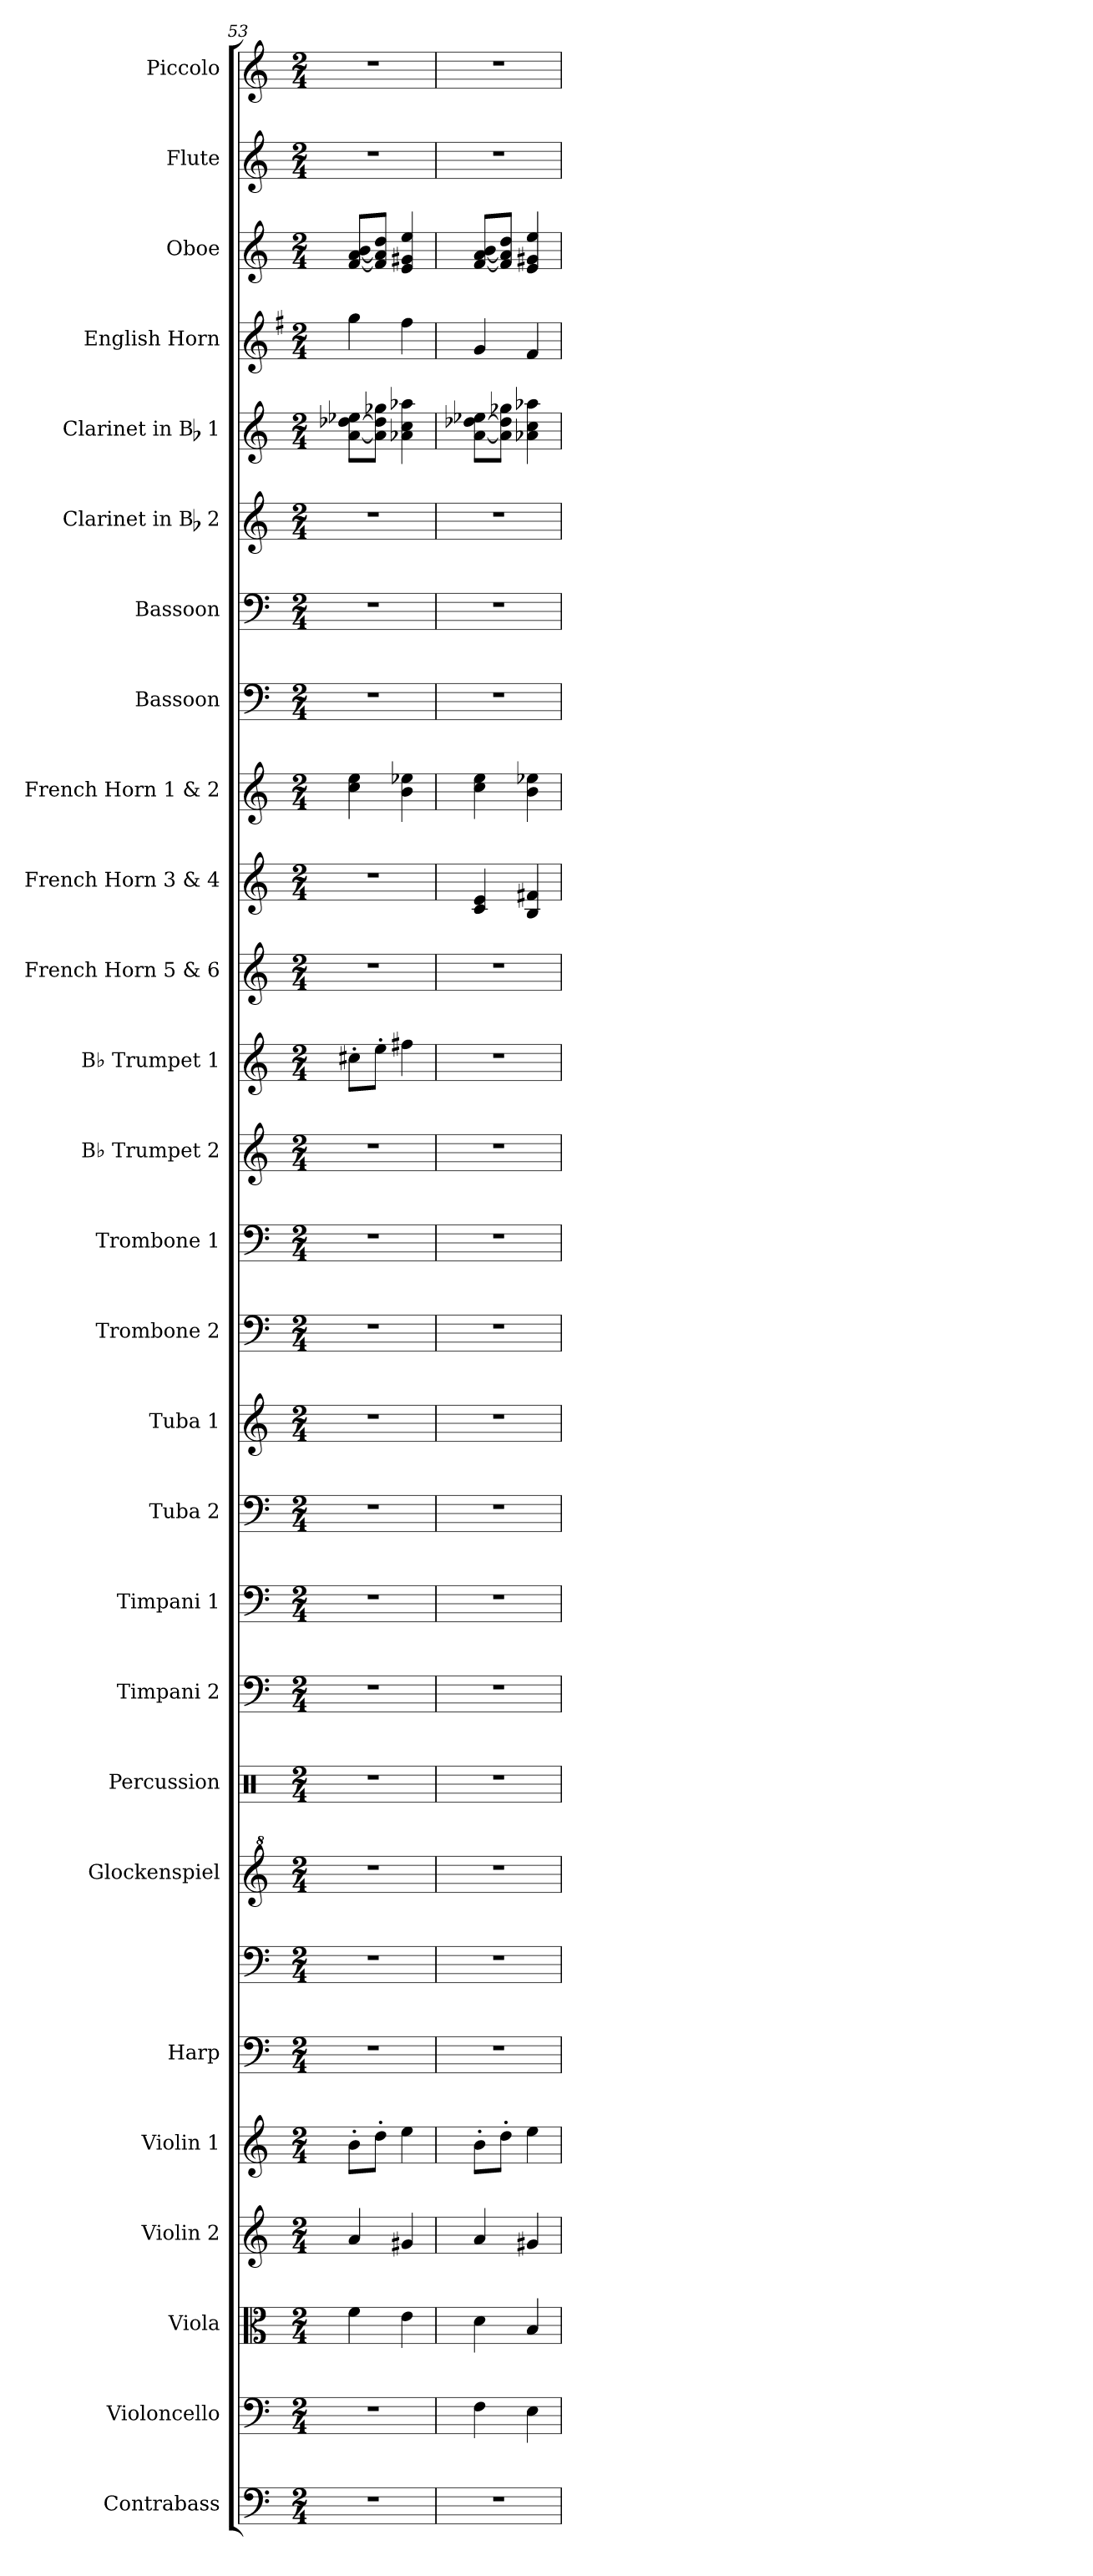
**kern	**kern	**kern	**kern	**kern	**kern	**kern	**kern	**kern	**kern	**kern	**kern	**kern	**kern	**kern	**kern	**kern	**kern	**kern	**kern	**kern	**kern	**kern	**kern	**kern	**kern	**kern	**kern
*part27	*part26	*part25	*part24	*part23	*part22	*part22	*part21	*part20	*part19	*part18	*part17	*part16	*part15	*part14	*part13	*part12	*part11	*part10	*part9	*part8	*part7	*part6	*part5	*part4	*part3	*part2	*part1
*staff28	*staff27	*staff26	*staff25	*staff24	*staff23	*staff22	*staff21	*staff20	*staff19	*staff18	*staff17	*staff16	*staff15	*staff14	*staff13	*staff12	*staff11	*staff10	*staff9	*staff8	*staff7	*staff6	*staff5	*staff4	*staff3	*staff2	*staff1
*I"Contrabass	*I"Violoncello	*I"Viola	*I"Violin 2	*I"Violin 1	*I"Harp	*	*I"Glockenspiel	*I"Percussion	*I"Timpani 2	*I"Timpani 1	*I"Tuba 2	*I"Tuba 1	*I"Trombone 2	*I"Trombone 1	*I"B♭ Trumpet 2	*I"B♭ Trumpet 1	*I"French Horn 5 &amp; 6	*I"French Horn 3 &amp; 4	*I"French Horn 1 &amp; 2	*I"Bassoon	*I"Bassoon	*I"Clarinet in Bb 2	*I"Clarinet in Bb 1	*I"English Horn	*I"Oboe	*I"Flute	*I"Piccolo
*I'Cbs.	*I'Vlc.	*I'Vla.	*I'Vln. 2	*I'Vln. 1	*I'Hrp.	*	*I'Glk.	*I'Perc.	*I'Timp. 2	*I'Timp. 1	*I'Tba. 2	*I'Tba. 1	*I'Tbn. 2	*I'Tbn. 1	*I'B♭ Tpt. 2	*I'B♭ Tpt. 1	*I'F Hn. 5 &amp; 6	*I'F Hn. 3 &amp; 4	*I'F Hn. 1 &amp; 2	*I'Bsn.	*I'Bsn.	*	*	*I'Eng Hn.	*I'Ob.	*I'Fl.	*I'Pic.
*clefF4	*clefF4	*clefC3	*clefG2	*clefG2	*clefF4	*clefF4	*clefG^2	*clefX	*clefF4	*clefF4	*clefF4	*clefG2	*clefF4	*clefF4	*clefG2	*clefG2	*clefG2	*clefG2	*clefG2	*clefF4	*clefF4	*clefG2	*clefG2	*clefG2	*clefG2	*clefG2	*clefG2
*	*	*	*	*	*	*	*	*	*	*	*	*	*	*	*ITrd1c2	*ITrd1c2	*ITrd4c7	*ITrd4c7	*ITrd4c7	*	*	*ITrd-5c-8	*ITrd-5c-8	*ITrd4c7	*	*	*
*k[]	*k[]	*k[]	*k[]	*k[]	*k[]	*k[]	*k[]	*k[]	*k[]	*k[]	*k[]	*k[]	*k[]	*k[]	*k[b-e-]	*k[b-e-]	*k[b-]	*k[b-]	*k[b-]	*k[]	*k[]	*k[b-e-a-d-]	*k[b-e-a-d-]	*k[]	*k[]	*k[]	*k[]
*M2/4	*M2/4	*M2/4	*M2/4	*M2/4	*M2/4	*M2/4	*M2/4	*M2/4	*M2/4	*M2/4	*M2/4	*M2/4	*M2/4	*M2/4	*M2/4	*M2/4	*M2/4	*M2/4	*M2/4	*M2/4	*M2/4	*M2/4	*M2/4	*M2/4	*M2/4	*M2/4	*M2/4
=53	=53	=53	=53	=53	=53	=53	=53	=53	=53	=53	=53	=53	=53	=53	=53	=53	=53	=53	=53	=53	=53	=53	=53	=53	=53	=53	=53
2r	2r	4f\	4a/	8b'\L	2r	2r	2r	2r	2r	2r	2r	2r	2r	2r	2r	8bn'\L	2r	2r	4f\ 4a\	2r	2r	2r	[8ff\ [8bb--X\ 8ccc-X\L	4cc\	[8f/ [8a/ 8b/L	2r	2r
.	.	.	.	8dd'\J	.	.	.	.	.	.	.	.	.	.	.	8dd'\J	.	.	.	.	.	.	8ff\] 8bb--\] 8eee--X\J	.	8f/] 8a/] 8dd/J	.	.
.	.	4e\	4g#X/	4ee\	.	.	.	.	.	.	.	.	.	.	.	4een\	.	.	4e\ 4a-X\	.	.	.	4ff-X\ 4aa-\ 4fff-X\	4b\	4e/ 4g#X/ 4ee/	.	.
=54	=54	=54	=54	=54	=54	=54	=54	=54	=54	=54	=54	=54	=54	=54	=54	=54	=54	=54	=54	=54	=54	=54	=54	=54	=54	=54	=54
2r	4F\	4d\	4a/	8b'\L	2r	2r	2r	2r	2r	2r	2r	2r	2r	2r	2r	2r	2r	4F/ 4A/	4f\ 4a\	2r	2r	2r	[8ff\ [8bb--X\ 8ccc-X\L	4c/	[8f/ [8a/ 8b/L	2r	2r
.	.	.	.	8dd'\J	.	.	.	.	.	.	.	.	.	.	.	.	.	.	.	.	.	.	8ff\] 8bb--\] 8eee--X\J	.	8f/] 8a/] 8dd/J	.	.
.	4E\	4B/	4g#X/	4ee\	.	.	.	.	.	.	.	.	.	.	.	.	.	4E/ 4Bn/	4e\ 4a-X\	.	.	.	4ff-X\ 4aa-\ 4fff-X\	4B/	4e/ 4g#X/ 4ee/	.	.
=	=	=	=	=	=	=	=	=	=	=	=	=	=	=	=	=	=	=	=	=	=	=	=	=	=	=	=
*-	*-	*-	*-	*-	*-	*-	*-	*-	*-	*-	*-	*-	*-	*-	*-	*-	*-	*-	*-	*-	*-	*-	*-	*-	*-	*-	*-
